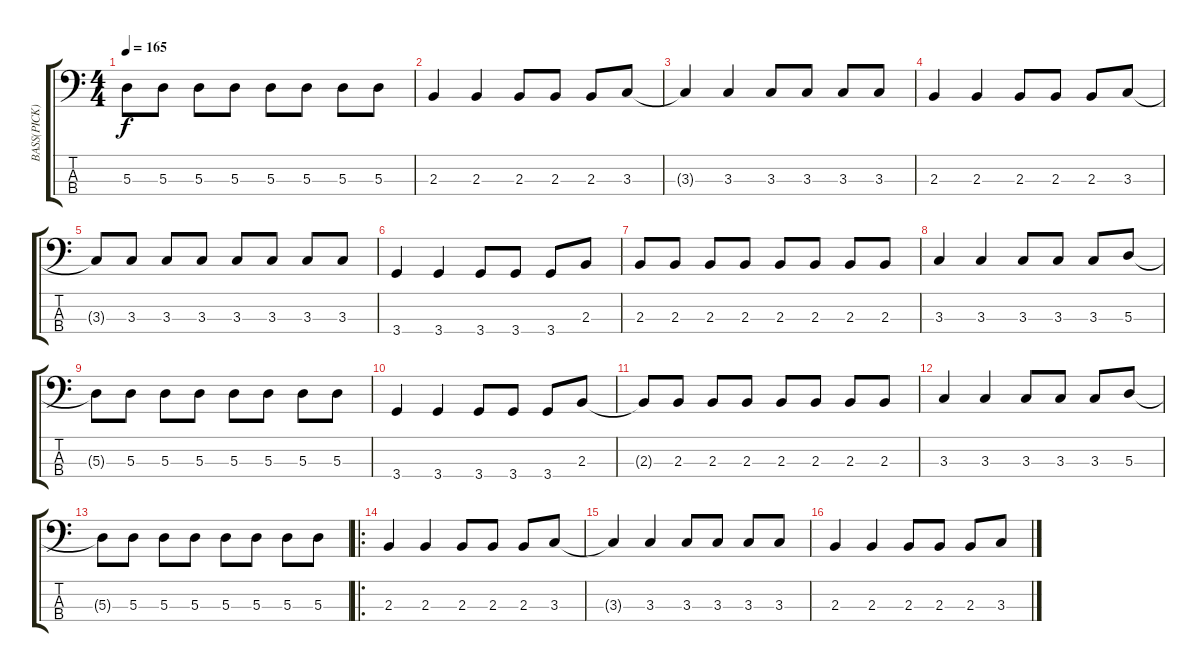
\track ("BASS(PICK)" "BASS(PICK)") {instrument electricbasspick}
\staff {score tabs}
\tuning (G2 D2 A1 E1) {hide}
\ts (4 4)
\tempo 165
\clef f4
\ks c
5.3{t}.8{dy f} 5.3.8 5.3.8 5.3.8 5.3.8 5.3.8 5.3.8 5.3.8 |
2.3.4 2.3.4 2.3.8 2.3.8 2.3.8 3.3.8 |
3.3{t}.4 3.3.4 3.3.8 3.3.8 3.3.8 3.3.8 |
2.3.4 2.3.4 2.3.8 2.3.8 2.3.8 3.3.8 |
3.3{t}.8 3.3.8 3.3.8 3.3.8 3.3.8 3.3.8 3.3.8 3.3.8 |
3.4.4 3.4.4 3.4.8 3.4.8 3.4.8 2.3.8 |
2.3.8 2.3.8 2.3.8 2.3.8 2.3.8 2.3.8 2.3.8 2.3.8 |
3.3.4 3.3.4 3.3.8 3.3.8 3.3.8 5.3.8 |
5.3{t}.8 5.3.8 5.3.8 5.3.8 5.3.8 5.3.8 5.3.8 5.3.8 |
3.4.4 3.4.4 3.4.8 3.4.8 3.4.8 2.3.8 |
2.3{t}.8 2.3.8 2.3.8 2.3.8 2.3.8 2.3.8 2.3.8 2.3.8 |
3.3.4 3.3.4 3.3.8 3.3.8 3.3.8 5.3.8 |
5.3{t}.8 5.3.8 5.3.8 5.3.8 5.3.8 5.3.8 5.3.8 5.3.8 |
\ro
2.3.4 2.3.4 2.3.8 2.3.8 2.3.8 3.3.8 |
3.3{t}.4 3.3.4 3.3.8 3.3.8 3.3.8 3.3.8 |
2.3.4 2.3.4 2.3.8 2.3.8 2.3.8 3.3.8
